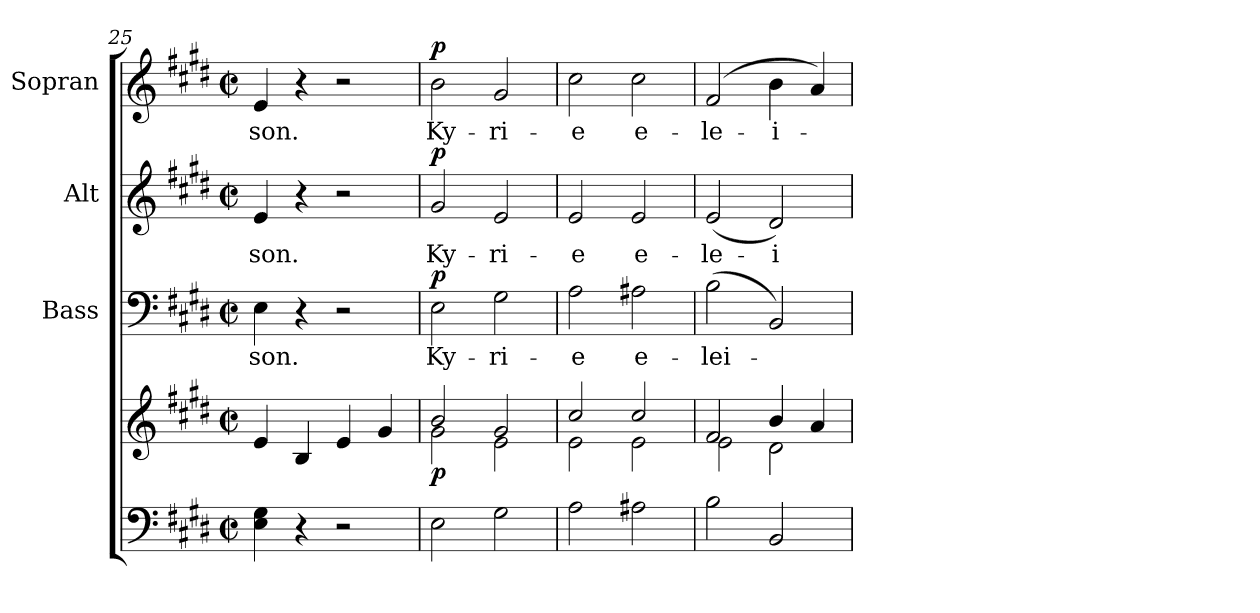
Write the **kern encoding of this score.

**kern	**kern	**dynam	**kern	**text	**dynam	**kern	**text	**dynam	**kern	**text	**dynam
*part4	*part4	*part4	*part3	*part3	*part3	*part2	*part2	*part2	*part1	*part1	*part1
*staff5	*staff4	*staff4/5	*staff3	*staff3	*staff3	*staff2	*staff2	*staff2	*staff1	*staff1	*staff1
*	*	*	*I"Bass	*	*	*I"Alt	*	*	*I"Sopran	*	*
*	*	*	*I'B.	*	*	*I'A.	*	*	*I'S.	*	*
*clefF4	*clefG2	*	*clefF4	*	*	*clefG2	*	*	*clefG2	*	*
*k[f#c#g#d#]	*k[f#c#g#d#]	*	*k[f#c#g#d#]	*	*	*k[f#c#g#d#]	*	*	*k[f#c#g#d#]	*	*
*E:	*E:	*	*E:	*	*	*E:	*	*	*E:	*	*
*M2/2	*M2/2	*	*M2/2	*	*	*M2/2	*	*	*M2/2	*	*
*met(c|)	*met(c|)	*	*met(c|)	*	*	*met(c|)	*	*	*met(c|)	*	*
=25	=25	=25	=25	=25	=25	=25	=25	=25	=25	=25	=25
!	!	!	!	!LO:LY:b	!	!	!LO:LY:b	!	!	!LO:LY:b	!
4E\ 4G#\	4e/	.	4E\	-son.	.	4e/	-son.	.	4e/	-son.	.
4r	4B/	.	4r	.	.	4r	.	.	4r	.	.
2r	4e/	.	2r	.	.	2r	.	.	2r	.	.
.	4g#/	.	.	.	.	.	.	.	.	.	.
=26	=26	=26	=26	=26	=26	=26	=26	=26	=26	=26	=26
*	*^	*	*	*	*	*	*	*	*	*	*
!	!	!	!LO:DY:b	!	!LO:LY:b	!LO:DY:a	!	!LO:LY:b	!LO:DY:a	!	!LO:LY:b	!LO:DY:a
2E\	2b/	2g#\	p	2E\	Ky-	p	2g#/	Ky-	p	2b\	Ky-	p
!	!	!	!	!	!LO:LY:b	!	!	!LO:LY:b	!	!	!LO:LY:b	!
2G#\	2g#/	2e\	.	2G#\	-ri-	.	2e/	-ri-	.	2g#/	-ri-	.
=27	=27	=27	=27	=27	=27	=27	=27	=27	=27	=27	=27	=27
!	!	!	!	!	!LO:LY:b	!	!	!LO:LY:b	!	!	!LO:LY:b	!
2A\	2cc#/	2e\	.	2A\	-e	.	2e/	-e	.	2cc#\	-e	.
!	!	!	!	!	!LO:LY:b	!	!	!LO:LY:b	!	!	!LO:LY:b	!
2A#X\	2cc#/	2e\	.	2A#X\	e-	.	2e/	e-	.	2cc#\	e-	.
!!LO:LB:g=z
=28	=28	=28	=28	=28	=28	=28	=28	=28	=28	=28	=28	=28
!	!	!	!	!	!LO:LY:b	!	!	!LO:LY:b	!	!	!LO:LY:b	!
2B\	2f#/	2e\	.	(>2B\	-lei-	.	(<2e/	-le-	.	(2f#/	-le-	.
!	!	!	!	!	!	!	!	!LO:LY:b	!	!	!LO:LY:b	!
2BB/	4b/	2d#\	.	2BB/)	.	.	2d#/)	-i-	.	4b\	-i-	.
.	4a/	.	.	.	.	.	.	.	.	4a/)	.	.
*	*v	*v	*	*	*	*	*	*	*	*	*	*
=	=	=	=	=	=	=	=	=	=	=	=
*-	*-	*-	*-	*-	*-	*-	*-	*-	*-	*-	*-
